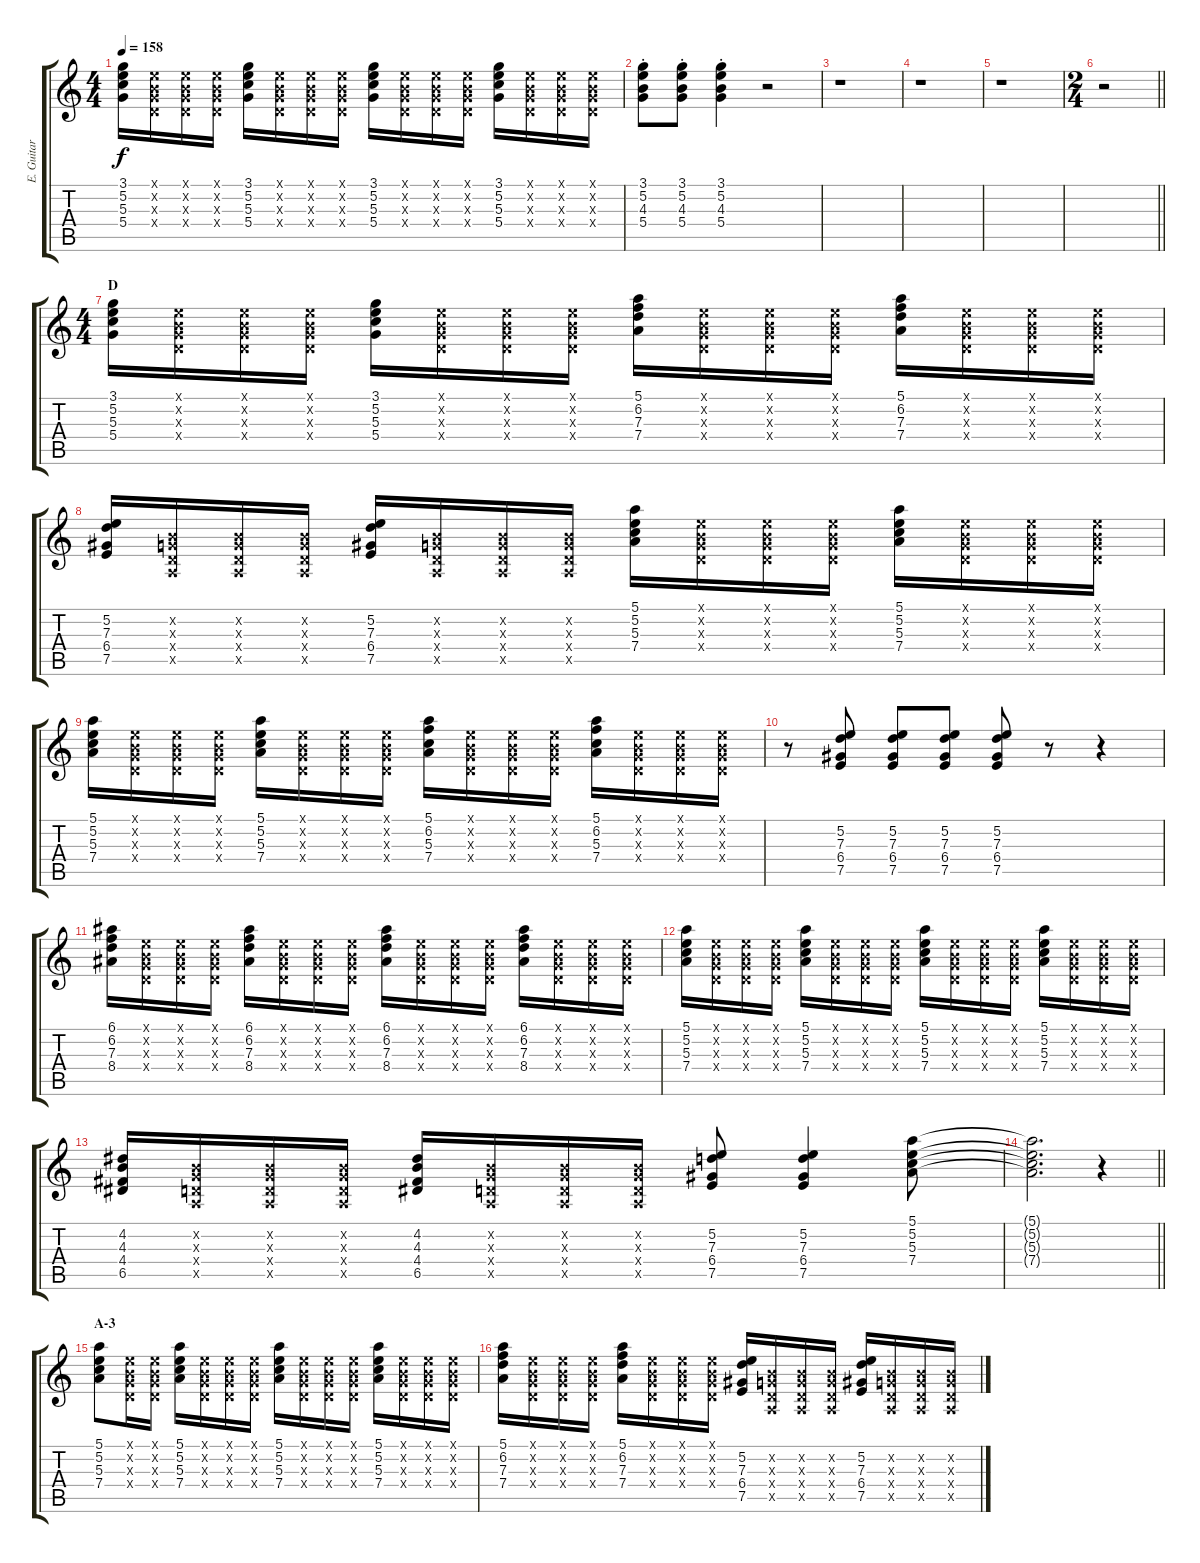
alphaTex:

\track ("E. Guitar II" "E. Guitar ") {instrument overdrivenguitar}
\staff {score tabs}
\tuning (E4 B3 G3 D3 A2 E2) {hide}
\ts (4 4)
\tempo 158
\clef g2
\ks c
(3.1 5.2 5.3 5.4).16{dy f} (0.1{x} 0.2{x} 0.3{x} 0.4{x}).16 (0.1{x} 0.2{x} 0.3{x} 0.4{x}).16 (0.1{x} 0.2{x} 0.3{x} 0.4{x}).16 (3.1 5.2 5.3 5.4).16 (0.1{x} 0.2{x} 0.3{x} 0.4{x}).16 (0.1{x} 0.2{x} 0.3{x} 0.4{x}).16 (0.1{x} 0.2{x} 0.3{x} 0.4{x}).16 (3.1 5.2 5.3 5.4).16 (0.1{x} 0.2{x} 0.3{x} 0.4{x}).16 (0.1{x} 0.2{x} 0.3{x} 0.4{x}).16 (0.1{x} 0.2{x} 0.3{x} 0.4{x}).16 (3.1 5.2 5.3 5.4).16 (0.1{x} 0.2{x} 0.3{x} 0.4{x}).16 (0.1{x} 0.2{x} 0.3{x} 0.4{x}).16 (0.1{x} 0.2{x} 0.3{x} 0.4{x}).16 |
(3.1{st} 5.2{st} 4.3{st} 5.4{st}).8 (3.1{st} 5.2{st} 4.3{st} 5.4{st}).8 (3.1{st} 5.2{st} 4.3{st} 5.4{st}).4 r.2 |
r.1 |
r.1 |
r.1 |
\ts (2 4)
\barLineRight lightlight
r.2 |
\ts (4 4)
\section ("" "D")
(3.1 5.2 5.3 5.4).16 (0.1{x} 0.2{x} 0.3{x} 0.4{x}).16 (0.1{x} 0.2{x} 0.3{x} 0.4{x}).16 (0.1{x} 0.2{x} 0.3{x} 0.4{x}).16 (3.1 5.2 5.3 5.4).16 (0.1{x} 0.2{x} 0.3{x} 0.4{x}).16 (0.1{x} 0.2{x} 0.3{x} 0.4{x}).16 (0.1{x} 0.2{x} 0.3{x} 0.4{x}).16 (5.1 6.2 7.3 7.4).16 (0.1{x} 0.2{x} 0.3{x} 0.4{x}).16 (0.1{x} 0.2{x} 0.3{x} 0.4{x}).16 (0.1{x} 0.2{x} 0.3{x} 0.4{x}).16 (5.1 6.2 7.3 7.4).16 (0.1{x} 0.2{x} 0.3{x} 0.4{x}).16 (0.1{x} 0.2{x} 0.3{x} 0.4{x}).16 (0.1{x} 0.2{x} 0.3{x} 0.4{x}).16 |
(5.2 7.3 6.4 7.5).16 (0.2{x} 0.3{x} 0.4{x} 0.5{x}).16 (0.2{x} 0.3{x} 0.4{x} 0.5{x}).16 (0.2{x} 0.3{x} 0.4{x} 0.5{x}).16 (5.2 7.3 6.4 7.5).16 (0.2{x} 0.3{x} 0.4{x} 0.5{x}).16 (0.2{x} 0.3{x} 0.4{x} 0.5{x}).16 (0.2{x} 0.3{x} 0.4{x} 0.5{x}).16 (5.1 5.2 5.3 7.4).16 (0.1{x} 0.2{x} 0.3{x} 0.4{x}).16 (0.1{x} 0.2{x} 0.3{x} 0.4{x}).16 (0.1{x} 0.2{x} 0.3{x} 0.4{x}).16 (5.1 5.2 5.3 7.4).16 (0.1{x} 0.2{x} 0.3{x} 0.4{x}).16 (0.1{x} 0.2{x} 0.3{x} 0.4{x}).16 (0.1{x} 0.2{x} 0.3{x} 0.4{x}).16 |
(5.1 5.2 5.3 7.4).16 (0.1{x} 0.2{x} 0.3{x} 0.4{x}).16 (0.1{x} 0.2{x} 0.3{x} 0.4{x}).16 (0.1{x} 0.2{x} 0.3{x} 0.4{x}).16 (5.1 5.2 5.3 7.4).16 (0.1{x} 0.2{x} 0.3{x} 0.4{x}).16 (0.1{x} 0.2{x} 0.3{x} 0.4{x}).16 (0.1{x} 0.2{x} 0.3{x} 0.4{x}).16 (5.1 6.2 5.3 7.4).16 (0.1{x} 0.2{x} 0.3{x} 0.4{x}).16 (0.1{x} 0.2{x} 0.3{x} 0.4{x}).16 (0.1{x} 0.2{x} 0.3{x} 0.4{x}).16 (5.1 6.2 5.3 7.4).16 (0.1{x} 0.2{x} 0.3{x} 0.4{x}).16 (0.1{x} 0.2{x} 0.3{x} 0.4{x}).16 (0.1{x} 0.2{x} 0.3{x} 0.4{x}).16 |
r.8 (5.2 7.3 6.4 7.5).8 (5.2 7.3 6.4 7.5).8 (5.2 7.3 6.4 7.5).8 (5.2 7.3 6.4 7.5).8 r.8 r.4 |
(6.1 6.2 7.3 8.4).16 (0.1{x} 0.2{x} 0.3{x} 0.4{x}).16 (0.1{x} 0.2{x} 0.3{x} 0.4{x}).16 (0.1{x} 0.2{x} 0.3{x} 0.4{x}).16 (6.1 6.2 7.3 8.4).16 (0.1{x} 0.2{x} 0.3{x} 0.4{x}).16 (0.1{x} 0.2{x} 0.3{x} 0.4{x}).16 (0.1{x} 0.2{x} 0.3{x} 0.4{x}).16 (6.1 6.2 7.3 8.4).16 (0.1{x} 0.2{x} 0.3{x} 0.4{x}).16 (0.1{x} 0.2{x} 0.3{x} 0.4{x}).16 (0.1{x} 0.2{x} 0.3{x} 0.4{x}).16 (6.1 6.2 7.3 8.4).16 (0.1{x} 0.2{x} 0.3{x} 0.4{x}).16 (0.1{x} 0.2{x} 0.3{x} 0.4{x}).16 (0.1{x} 0.2{x} 0.3{x} 0.4{x}).16 |
(5.1 5.2 5.3 7.4).16 (0.1{x} 0.2{x} 0.3{x} 0.4{x}).16 (0.1{x} 0.2{x} 0.3{x} 0.4{x}).16 (0.1{x} 0.2{x} 0.3{x} 0.4{x}).16 (5.1 5.2 5.3 7.4).16 (0.1{x} 0.2{x} 0.3{x} 0.4{x}).16 (0.1{x} 0.2{x} 0.3{x} 0.4{x}).16 (0.1{x} 0.2{x} 0.3{x} 0.4{x}).16 (5.1 5.2 5.3 7.4).16 (0.1{x} 0.2{x} 0.3{x} 0.4{x}).16 (0.1{x} 0.2{x} 0.3{x} 0.4{x}).16 (0.1{x} 0.2{x} 0.3{x} 0.4{x}).16 (5.1 5.2 5.3 7.4).16 (0.1{x} 0.2{x} 0.3{x} 0.4{x}).16 (0.1{x} 0.2{x} 0.3{x} 0.4{x}).16 (0.1{x} 0.2{x} 0.3{x} 0.4{x}).16 |
(4.2 4.3 4.4 6.5).16 (0.2{x} 0.3{x} 0.4{x} 0.5{x}).16 (0.2{x} 0.3{x} 0.4{x} 0.5{x}).16 (0.2{x} 0.3{x} 0.4{x} 0.5{x}).16 (4.2 4.3 4.4 6.5).16 (0.2{x} 0.3{x} 0.4{x} 0.5{x}).16 (0.2{x} 0.3{x} 0.4{x} 0.5{x}).16 (0.2{x} 0.3{x} 0.4{x} 0.5{x}).16 (5.2 7.3 6.4 7.5).8 (5.2 7.3 6.4 7.5).4 (5.1 5.2 5.3 7.4).8 |
\barLineRight lightlight
(5.1{t} 5.2{t} 5.3{t} 7.4{t}).2{d} r.4 |
\section ("" "A-3")
(5.1 5.2 5.3 7.4).8 (0.1{x} 0.2{x} 0.3{x} 0.4{x}).16 (0.1{x} 0.2{x} 0.3{x} 0.4{x}).16 (5.1 5.2 5.3 7.4).16 (0.1{x} 0.2{x} 0.3{x} 0.4{x}).16 (0.1{x} 0.2{x} 0.3{x} 0.4{x}).16 (0.1{x} 0.2{x} 0.3{x} 0.4{x}).16 (5.1 5.2 5.3 7.4).16 (0.1{x} 0.2{x} 0.3{x} 0.4{x}).16 (0.1{x} 0.2{x} 0.3{x} 0.4{x}).16 (0.1{x} 0.2{x} 0.3{x} 0.4{x}).16 (5.1 5.2 5.3 7.4).16 (0.1{x} 0.2{x} 0.3{x} 0.4{x}).16 (0.1{x} 0.2{x} 0.3{x} 0.4{x}).16 (0.1{x} 0.2{x} 0.3{x} 0.4{x}).16 |
(5.1 6.2 7.3 7.4).16 (0.1{x} 0.2{x} 0.3{x} 0.4{x}).16 (0.1{x} 0.2{x} 0.3{x} 0.4{x}).16 (0.1{x} 0.2{x} 0.3{x} 0.4{x}).16 (5.1 6.2 7.3 7.4).16 (0.1{x} 0.2{x} 0.3{x} 0.4{x}).16 (0.1{x} 0.2{x} 0.3{x} 0.4{x}).16 (0.1{x} 0.2{x} 0.3{x} 0.4{x}).16 (5.2 7.3 6.4 7.5).16 (0.2{x} 0.3{x} 0.4{x} 0.5{x}).16 (0.2{x} 0.3{x} 0.4{x} 0.5{x}).16 (0.2{x} 0.3{x} 0.4{x} 0.5{x}).16 (5.2 7.3 6.4 7.5).16 (0.2{x} 0.3{x} 0.4{x} 0.5{x}).16 (0.2{x} 0.3{x} 0.4{x} 0.5{x}).16 (0.2{x} 0.3{x} 0.4{x} 0.5{x}).16
